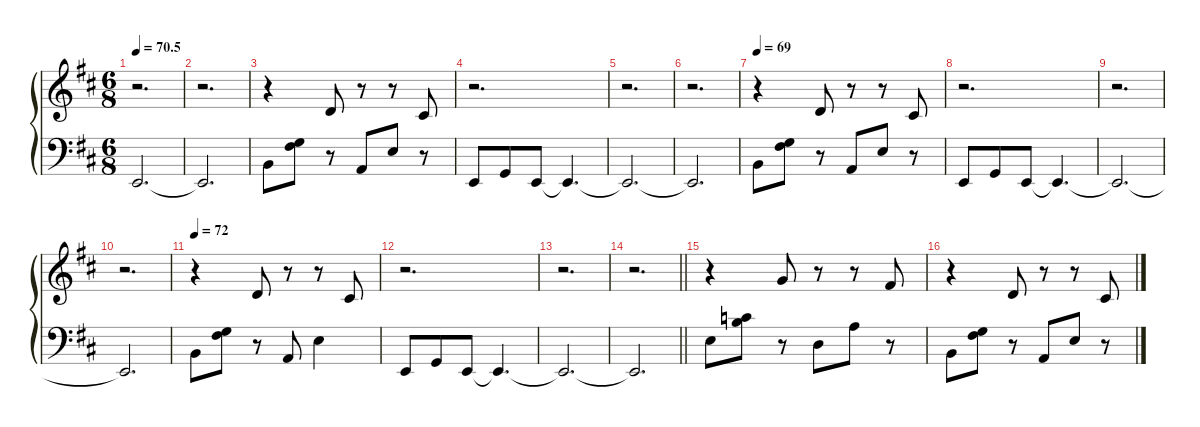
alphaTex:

\defaultSystemsLayout 4
\hideDynamics
\bracketExtendMode groupsimilarinstruments
\singleTrackTrackNamePolicy hidden
\multiTrackTrackNamePolicy hidden
\firstSystemTrackNameMode fullname
\firstSystemTrackNameOrientation horizontal
\otherSystemsTrackNameOrientation horizontal
\track ("Electric Piano" "el.pno.") {defaultSystemsLayout 8 instrument electricpiano1}
\staff {score}
\tuning (E4 B3 G3 D3 A2 E2)
\ts (6 8)
\tempo
70.5
\accidentals auto
\clef g2
\ottava regular
\simile none
\ks bminor
r.2{d dy ff beam Down} |
r.2{d beam Down} |
r.4{beam Down} 3.2{acc forcenatural}.8{beam Up} r.8{beam Up} r.8{beam Up} 2.2{acc #}.8{beam Up} |
r.2{d beam Down} |
r.2{d beam Down} |
r.2{d beam Down} |
\tempo 69
r.4{beam Down} 3.2{acc forcenatural}.8{beam Up} r.8{beam Up} r.8{beam Up} 2.2{acc #}.8{beam Up} |
r.2{d beam Down} |
r.2{d beam Down} |
r.2{d beam Down} |
\tempo 72
r.4{beam Down} 3.2{acc forcenatural}.8{beam Up} r.8{beam Up} r.8{beam Up} 2.2{acc #}.8{beam Up} |
r.2{d beam Down} |
r.2{d beam Down} |
\barLineRight lightlight
r.2{d beam Down} |
r.4{beam Down} 3.1{acc forcenatural}.8{beam Up} r.8{beam Up} r.8{beam Up} 2.1{acc #}.8{beam Up} |
r.4{beam Down} 3.2{acc forcenatural}.8{beam Up} r.8{beam Up} r.8{beam Up} 2.2{acc #}.8{beam Up}
\staff {score}
\tuning (G2 D2 A1 E1 B0)
\clef f4
\ottava regular
\simile none
\ks bminor
2.2{t acc forcenatural}.2{d dy ff beam Up} |
2.2{t acc forcenatural}.2{d beam Up} |
9.2{acc forcenatural}.8{beam Down} (16.2{acc #} 12.1{acc forcenatural}).8{beam Down} r.8{beam Down} 7.2{acc forcenatural}.8{beam Up} 9.1{acc forcenatural}.8{beam Up} r.8{beam Up} |
2.2{acc forcenatural}.8{beam Up} 0.1{acc forcenatural}.8{beam Up} 2.2{acc forcenatural}.8{beam Up} 2.2{t acc forcenatural}.4{d beam Up} |
2.2{t acc forcenatural}.2{d beam Up} |
2.2{t acc forcenatural}.2{d beam Up} |
9.2{acc forcenatural}.8{beam Down} (16.2{acc #} 12.1{acc forcenatural}).8{beam Down} r.8{beam Down} 7.2{acc forcenatural}.8{beam Up} 9.1{acc forcenatural}.8{beam Up} r.8{beam Up} |
2.2{acc forcenatural}.8{beam Up} 0.1{acc forcenatural}.8{beam Up} 2.2{acc forcenatural}.8{beam Up} 2.2{t acc forcenatural}.4{d beam Up} |
2.2{t acc forcenatural}.2{d beam Up} |
2.2{t acc forcenatural}.2{d beam Up} |
9.2{acc forcenatural}.8{beam Down} (16.2{acc #} 12.1{acc forcenatural}).8{beam Down} r.8{beam Down} 7.2{acc forcenatural}.8{beam Up} 9.1{acc forcenatural}.4{beam Down} |
2.2{acc forcenatural}.8{beam Up} 0.1{acc forcenatural}.8{beam Up} 2.2{acc forcenatural}.8{beam Up} 2.2{t acc forcenatural}.4{d beam Up} |
2.2{t acc forcenatural}.2{d beam Up} |
\barLineRight lightlight
2.2{t acc forcenatural}.2{d beam Up} |
14.2{acc forcenatural}.8{beam Down} (21.2{acc forcenatural} 17.1{acc forcenatural}).8{beam Down} r.8{beam Down} 12.2{acc forcenatural}.8{beam Down} 14.1{acc forcenatural}.8{beam Down} r.8{beam Down} |
14.3{acc forcenatural}.8{beam Down} (16.2{acc #} 12.1{acc forcenatural}).8{beam Down} r.8{beam Down} 7.2{acc forcenatural}.8{beam Up} 9.1{acc forcenatural}.8{beam Up} r.8{beam Up}
